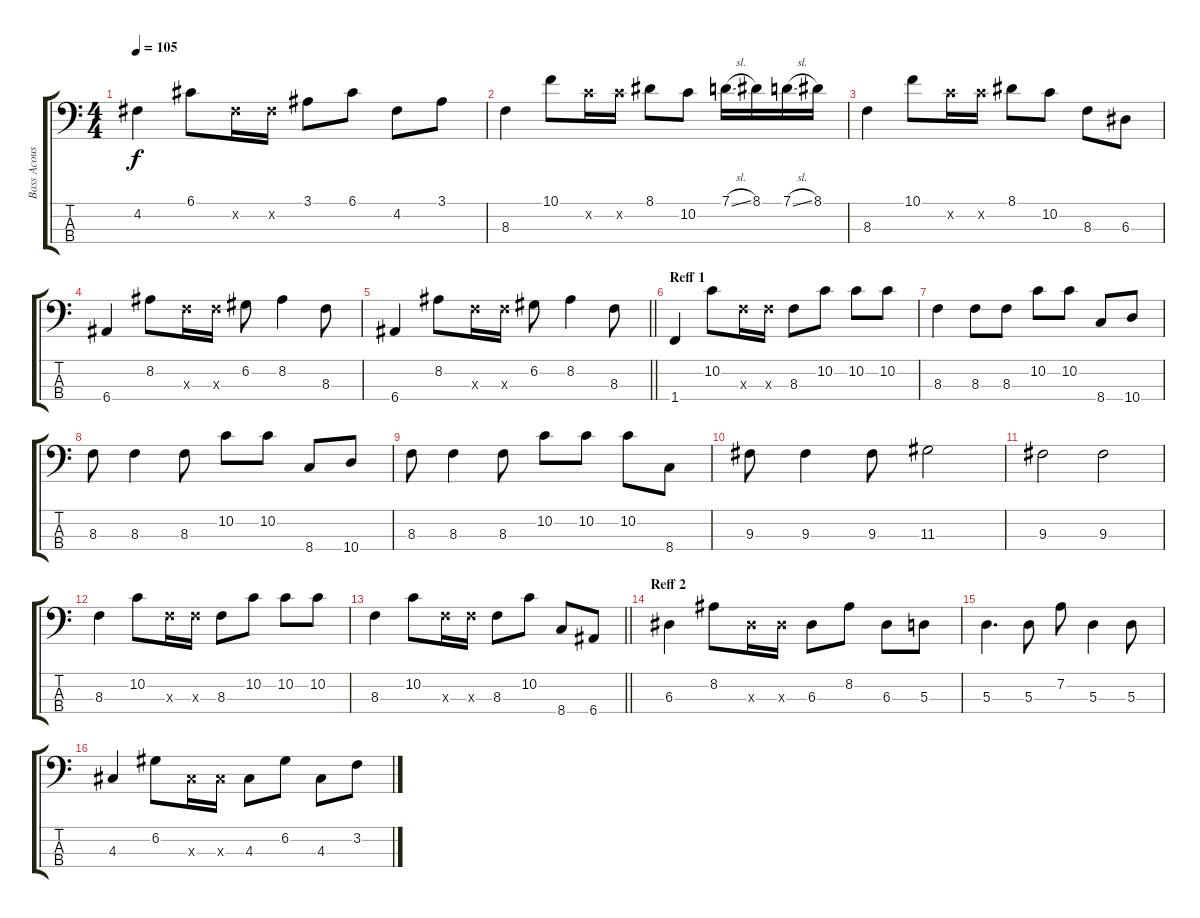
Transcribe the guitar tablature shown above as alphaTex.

\track ("Bass Acoustic" "Bass Acous") {instrument acousticbass}
\staff {score tabs}
\tuning (G2 D2 A1 E1) {hide}
\ts (4 4)
\tempo 105
\clef f4
\ks c
4.2.4{dy f} 6.1.8 4.2{x}.16 4.2{x}.16 3.1.8 6.1.8 4.2.8 3.1.8 |
8.3.4 10.1.8 10.2{x}.16 10.2{x}.16 8.1.8 10.2.8 7.1{sl}.16 8.1.16 7.1{sl}.16 8.1.16 |
8.3.4 10.1.8 10.2{x}.16 10.2{x}.16 8.1.8 10.2.8 8.3.8 6.3.8 |
6.4.4 8.2.8 8.3{x}.16 8.3{x}.16 6.2.8 8.2.4 8.3.8 |
\barLineRight lightlight
6.4.4 8.2.8 8.3{x}.16 8.3{x}.16 6.2.8 8.2.4 8.3.8 |
\section ("" "Reff 1")
1.4.4 10.2.8 8.3{x}.16 8.3{x}.16 8.3.8 10.2.8 10.2.8 10.2.8 |
8.3.4 8.3.8 8.3.8 10.2.8 10.2.8 8.4.8 10.4.8 |
8.3.8 8.3.4 8.3.8 10.2.8 10.2.8 8.4.8 10.4.8 |
8.3.8 8.3.4 8.3.8 10.2.8 10.2.8 10.2.8 8.4.8 |
9.3.8 9.3.4 9.3.8 11.3.2 |
9.3.2 9.3.2 |
8.3.4 10.2.8 8.3{x}.16 8.3{x}.16 8.3.8 10.2.8 10.2.8 10.2.8 |
\barLineRight lightlight
8.3.4 10.2.8 8.3{x}.16 8.3{x}.16 8.3.8 10.2.8 8.4.8 6.4.8 |
\section ("" "Reff 2")
6.3.4 8.2.8 6.3{x}.16 6.3{x}.16 6.3.8 8.2.8 6.3.8 5.3.8 |
5.3.4{d} 5.3.8 7.2.8 5.3.4 5.3.8 |
4.3.4 6.2.8 4.3{x}.16 4.3{x}.16 4.3.8 6.2.8 4.3.8 3.2{ss}.8
